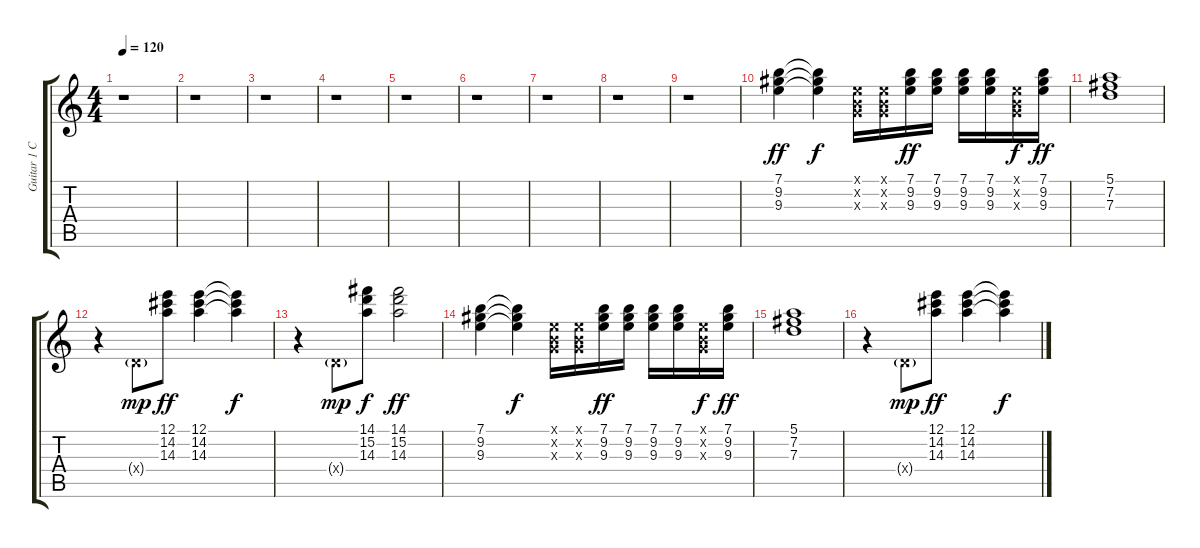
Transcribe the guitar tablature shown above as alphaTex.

\track ("Guitar 1 C. Burchill :P" "Guitar 1 C") {instrument overdrivenguitar}
\staff {score tabs}
\tuning (E4 B3 G3 D3 A2 E2) {hide}
\ts (4 4)
\tempo 120
\clef g2
\ks c
r.1{dy f} |
r.1 |
r.1 |
r.1 |
r.1 |
r.1 |
r.1 |
r.1 |
r.1 |
(7.1 9.2 9.3).4{dy ff instrument synthbrass1} (7.1{t} 9.2{t} 9.3{t}).4{dy f} (0.1{x} 0.2{x} 0.3{x}).16 (0.1{x} 0.2{x} 0.3{x}).16 (7.1 9.2 9.3).16{dy ff} (7.1 9.2 9.3).16 (7.1 9.2 9.3).16 (7.1 9.2 9.3).16 (0.1{x} 0.2{x} 0.3{x}).16{dy f} (7.1 9.2 9.3).16{dy ff} |
(5.1 7.2 7.3).1 |
r.4 0.4{g x}.8{dy mp} (12.1 14.2 14.3).8{dy ff} (12.1 14.2 14.3).4 (12.1{t} 14.2{t} 14.3{t}).4{dy f} |
r.4 0.4{g x}.8{dy mp} (14.1 15.2 14.3).8{dy f} (14.1 15.2 14.3).2{dy ff} |
(7.1 9.2 9.3).4 (7.1{t} 9.2{t} 9.3{t}).4{dy f} (0.1{x} 0.2{x} 0.3{x}).16 (0.1{x} 0.2{x} 0.3{x}).16 (7.1 9.2 9.3).16{dy ff} (7.1 9.2 9.3).16 (7.1 9.2 9.3).16 (7.1 9.2 9.3).16 (0.1{x} 0.2{x} 0.3{x}).16{dy f} (7.1 9.2 9.3).16{dy ff} |
(5.1 7.2 7.3).1 |
r.4 0.4{g x}.8{dy mp} (12.1 14.2 14.3).8{dy ff} (12.1 14.2 14.3).4 (12.1{t} 14.2{t} 14.3{t}).4{dy f}
